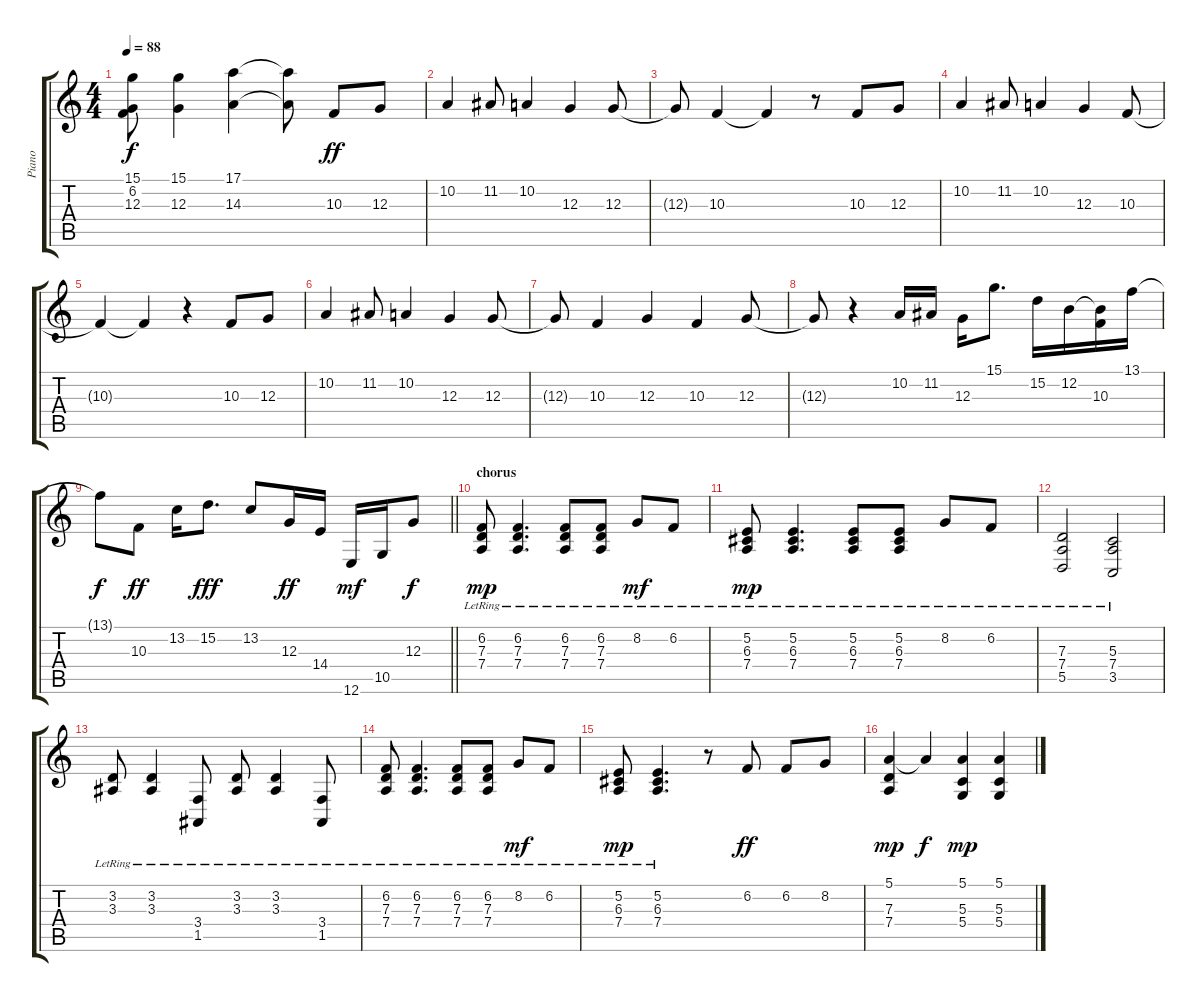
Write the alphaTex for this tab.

\track ("Piano" "Piano") {instrument acousticgrandpiano}
\staff {score tabs}
\tuning (E4 B3 G3 D3 A2 E2) {hide}
\ts (4 4)
\tempo 88
\clef g2
\ks c
(15.1{t} 6.2{t} 12.3{t}).8{dy f} (15.1 12.3).4 (17.1 14.3).4 (17.1{t} 14.3{t}).8 10.3.8{dy ff} 12.3.8 |
10.2.4 11.2.8 10.2.4 12.3.4 12.3.8 |
12.3{t}.8 10.3.4 10.3{t}.4 r.8 10.3.8 12.3.8 |
10.2.4 11.2.8 10.2.4 12.3.4 10.3.8 |
10.3{t}.4 10.3{t}.4 r.4 10.3.8 12.3.8 |
10.2.4 11.2.8 10.2.4 12.3.4 12.3.8 |
12.3{t}.8 10.3.4 12.3.4 10.3.4 12.3.8 |
12.3{t}.8 r.4 10.2.16 11.2.16 12.3.16 15.1.8{d} 15.2.16 12.2.16 (12.2{t} 10.3).16 13.1.16 |
\barLineRight lightlight
13.1{t}.8{dy f} 10.3.8{dy ff} 13.2.16 15.2.8{d dy fff} 13.2.8 12.3.16{dy ff} 14.4.16 12.6.16{dy mf} 10.5.16 12.3.8{dy f} |
\section ("" "chorus ")
(6.2{lr} 7.3{lr} 7.4{lr}).8{dy mp} (6.2{lr} 7.3{lr} 7.4{lr}).4{d} (6.2{lr} 7.3{lr} 7.4{lr}).8 (6.2{lr} 7.3{lr} 7.4{lr}).8 8.2{lr}.8{dy mf} 6.2{lr}.8 |
(5.2{lr} 6.3{lr} 7.4{lr}).8{dy mp} (5.2{lr} 6.3{lr} 7.4{lr}).4{d} (5.2{lr} 6.3{lr} 7.4{lr}).8 (5.2{lr} 6.3{lr} 7.4{lr}).8 8.2{lr}.8 6.2{lr}.8 |
(7.3{lr} 7.4{lr} 5.5{lr}).2 (5.3{lr} 7.4{lr} 3.5{lr}).2 |
(3.2{lr} 3.3{lr}).8 (3.2{lr} 3.3{lr}).4 (3.4{lr} 1.5{lr}).8 (3.2{lr} 3.3{lr}).8 (3.2{lr} 3.3{lr}).4 (3.4{lr} 1.5{lr}).8 |
(6.2{lr} 7.3{lr} 7.4{lr}).8 (6.2{lr} 7.3{lr} 7.4{lr}).4{d} (6.2{lr} 7.3{lr} 7.4{lr}).8 (6.2{lr} 7.3{lr} 7.4{lr}).8 8.2{lr}.8{dy mf} 6.2{lr}.8 |
(5.2{lr} 6.3{lr} 7.4{lr}).8{dy mp} (5.2{lr} 6.3{lr} 7.4{lr}).4{d} r.8 6.2.8{dy ff} 6.2.8 8.2.8 |
(5.1 7.3 7.4).4{dy mp} 5.1{t}.4{dy f} (5.1 5.3 5.4).4{dy mp} (5.1 5.3 5.4).4
